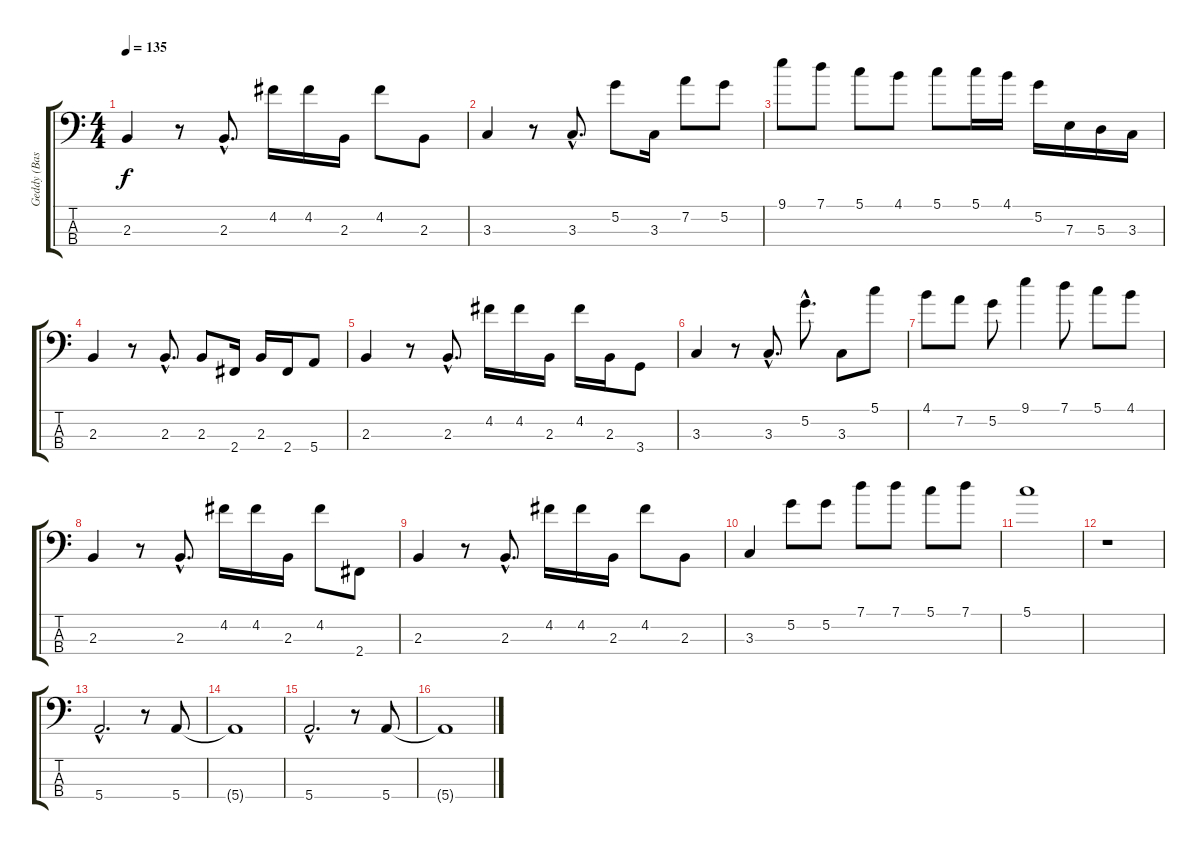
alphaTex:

\track ("Geddy (Bass)" "Geddy (Bas") {instrument electricbassfinger}
\staff {score tabs}
\tuning (G3 D3 A1 E1) {hide}
\ts (4 4)
\tempo 135
\clef f4
\ks c
2.3.4{dy f} r.8 2.3{hac}.8{d} 4.2.16 4.2.16 2.3.16 4.2.8 2.3.8 |
3.3.4 r.8 3.3{hac}.8{d} 5.2.8 3.3.16 7.2.8 5.2.8 |
9.1.8 7.1.8 5.1.8 4.1.8 5.1.8 5.1.16 4.1.16 5.2.16 7.3.16 5.3.16 3.3.16 |
2.3.4 r.8 2.3{hac}.8{d} 2.3.8 2.4.16 2.3.16 2.4.16 5.4.8 |
2.3.4 r.8 2.3{hac}.8{d} 4.2.16 4.2.16 2.3.16 4.2.16 2.3.16 3.4.8 |
3.3.4 r.8 3.3{hac}.8{d} 5.2{hac}.8{d} 3.3.8 5.1.8 |
4.1.8 7.2.8 5.2.8 9.1.4 7.1.8 5.1.8 4.1.8 |
2.3.4 r.8 2.3{hac}.8{d} 4.2.16 4.2.16 2.3.16 4.2.8 2.4.8 |
2.3.4 r.8 2.3{hac}.8{d} 4.2.16 4.2.16 2.3.16 4.2.8 2.3.8 |
3.3.4 5.2.8 5.2.8 7.1.8 7.1.8 5.1.8 7.1.8 |
5.1.1 |
r.1 |
5.4{hac}.2{d} r.8 5.4.8 |
5.4{t}.1 |
5.4{hac}.2{d} r.8 5.4.8 |
5.4{t}.1
